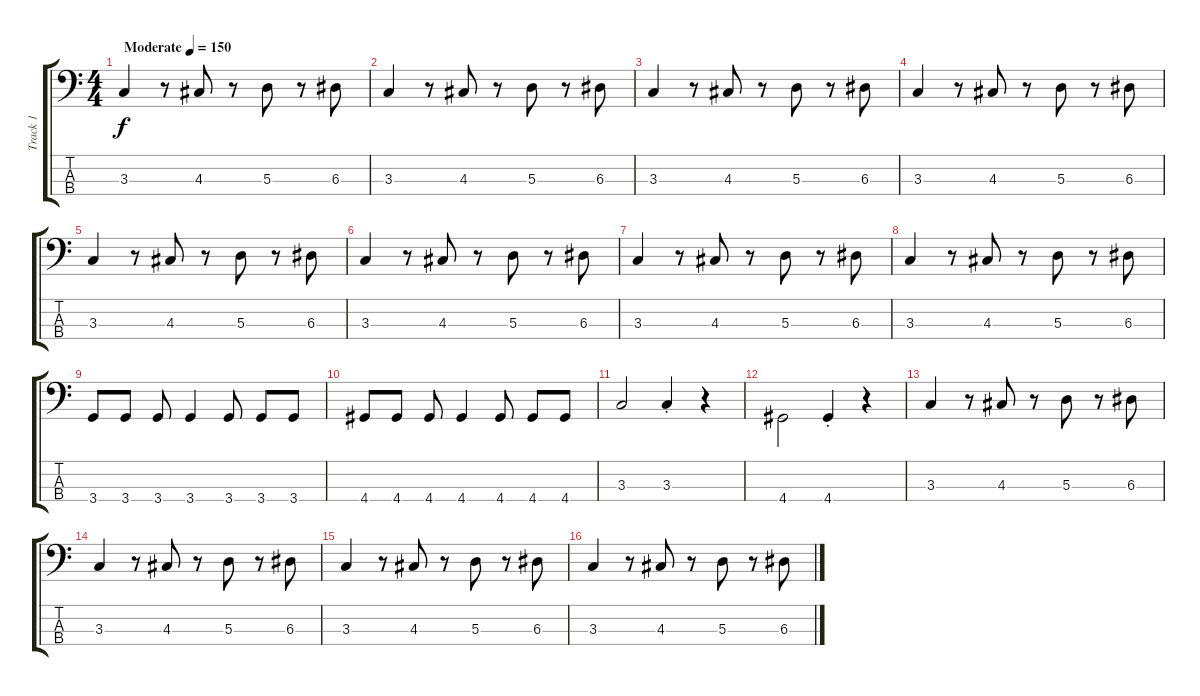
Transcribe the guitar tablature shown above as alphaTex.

\track ("Track 1" "Track 1") {instrument electricbasspick}
\staff {score tabs}
\tuning (G2 D2 A1 E1) {hide}
\ts (4 4)
\tempo (150 "Moderate")
\clef f4
\ks c
3.3.4{dy f instrument electricbasspick} r.8 4.3.8 r.8 5.3.8 r.8 6.3.8 |
3.3.4 r.8 4.3.8 r.8 5.3.8 r.8 6.3.8 |
3.3.4 r.8 4.3.8 r.8 5.3.8 r.8 6.3.8 |
3.3.4 r.8 4.3.8 r.8 5.3.8 r.8 6.3.8 |
3.3.4 r.8 4.3.8 r.8 5.3.8 r.8 6.3.8 |
3.3.4 r.8 4.3.8 r.8 5.3.8 r.8 6.3.8 |
3.3.4 r.8 4.3.8 r.8 5.3.8 r.8 6.3.8 |
3.3.4 r.8 4.3.8 r.8 5.3.8 r.8 6.3.8 |
3.4.8 3.4.8 3.4.8 3.4.4 3.4.8 3.4.8 3.4.8 |
4.4.8 4.4.8 4.4.8 4.4.4 4.4.8 4.4.8 4.4.8 |
3.3.2 3.3{st}.4 r.4 |
4.4.2{beam Down} 4.4{st}.4 r.4 |
3.3.4 r.8 4.3.8 r.8 5.3.8 r.8 6.3.8 |
3.3.4 r.8 4.3.8 r.8 5.3.8 r.8 6.3.8 |
3.3.4 r.8 4.3.8 r.8 5.3.8 r.8 6.3.8 |
3.3.4 r.8 4.3.8 r.8 5.3.8 r.8 6.3.8
